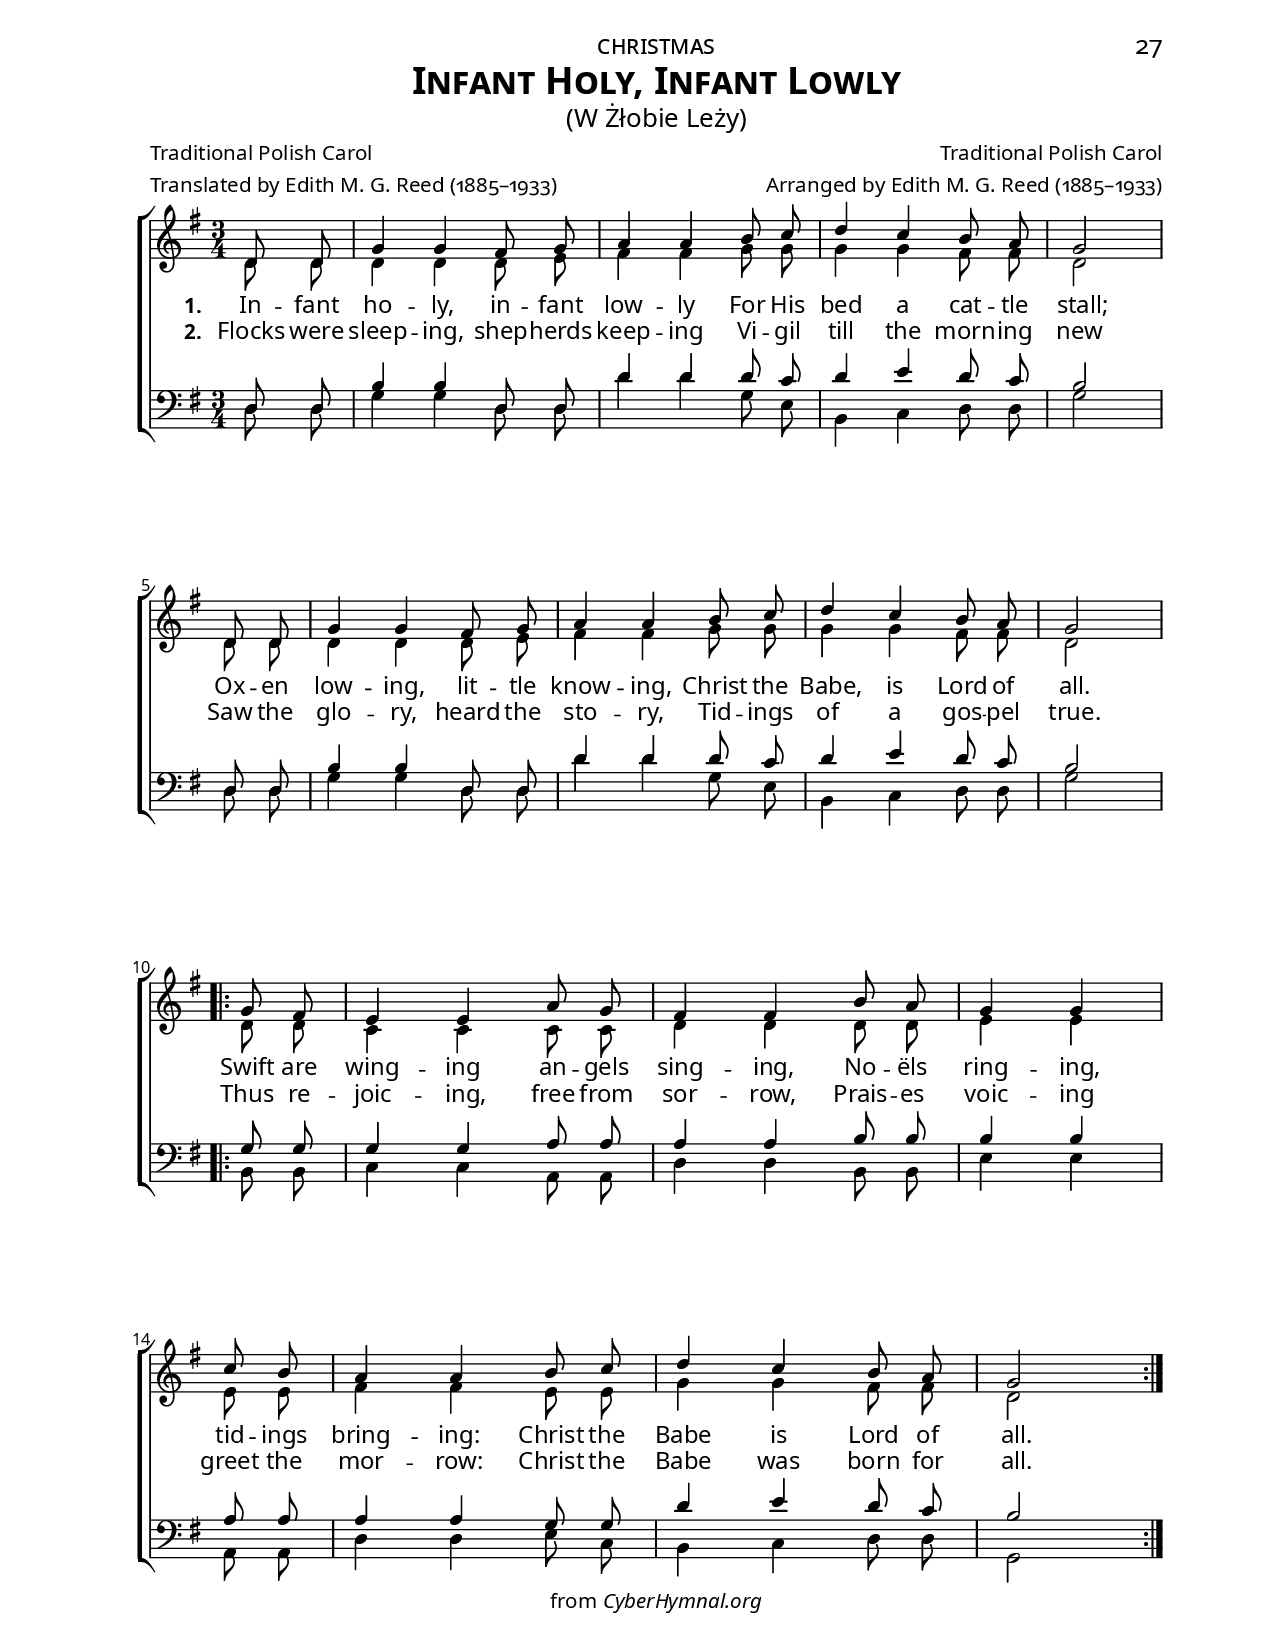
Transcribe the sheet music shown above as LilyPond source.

\version "2.14.2"
\include "util.ly"
\header {
  title = \markup{\override #'(font-name . "Garamond Premier Pro Semibold"){ \abs-fontsize #18 \smallCapsOldStyle"Infant Holy, Infant Lowly"}}
  subtitle = \markup{\override #'(font-name . "Garamond Premier Pro"){ \abs-fontsize #12.5 "(W Żłobie Leży)"}}
  poet = \markup\oldStyleNum"Traditional Polish Carol"
  meter = \markup\oldStyleNum"Translated by Edith M. G. Reed (1885–1933)"
  composer = \markup\oldStyleNum"Traditional Polish Carol"
  arranger = \markup\oldStyleNum"Arranged by Edith M. G. Reed (1885–1933)"
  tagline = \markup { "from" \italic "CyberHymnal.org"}
}
\paper {
  %print-all-headers = ##t
  paper-height = 11\in
  paper-width = 8.5\in
  indent = 0\in
  %system-system-spacing = #'((basic-distance . 10) (padding . 0))
  %system-system-spacing =
  %  #'((basic-distance . 0)
  %     (minimum-distance . 0)
  %     (padding . -0.35)
  %     (stretchability . 100))
  ragged-last-bottom = ##f
  ragged-bottom = ##f
  two-sided = ##t
  inner-margin = 1\in
  outer-margin = 0.75\in
  top-margin = 0.26\in
  bottom-margin = 0.25\in
  first-page-number = #027
  print-first-page-number = ##t
  headerLine = \markup{\override #'(font-name . "Garamond Premier Pro") \smallCapsOldStyle"christmas"}
  oddHeaderMarkup = \markup\fill-line{
     \override #'(font-name . "Garamond Premier Pro")\abs-fontsize #12.5
     \combine 
        \fill-line{"" \on-the-fly #print-page-number-check-first
        \oldStylePageNum""
        }
        \fill-line{\headerLine}
  }
  evenHeaderMarkup = \markup {
     \override #'(font-name . "Garamond Premier Pro")\abs-fontsize #12.5
     \combine
        \on-the-fly #print-page-number-check-first
        \oldStylePageNum""
        \fill-line{\headerLine}
  }
}
#(set-global-staff-size 18) \paper{ #(define fonts (make-pango-font-tree "Garamond Premier Pro" "Garamond Premier Pro" "Garamond Premier Pro" (/ 18 20))) }
global = {
  \key g \major
  \time 3/4
  \autoBeamOff
}

sopMusic = \relative c' {
\repeat unfold 2 {
  \partial 4 d8 d |
  g4 g fis8 g |
  a4 a b8 c |
  d4 c b8  a |
  \partial 2 g2 | \break
}

\repeat volta 2 {
  \partial 4 g8 fis |
  e4 e a8 g |
  fis4 fis b8 a |
  \partial 2 g4 g | \break

  \partial 4 c8 b |
  a4 a b8 c |
  d4 c b8 a |
  \partial 2 g2 
}
}
sopWords = \lyricmode {
  
}

altoMusic = \relative c' {
\repeat unfold 2 {
  d8 d |
  d4 d d8 e |
  fis4 fis g8 g |
  g4 g fis8 fis |
  d2 |
}

\repeat volta 2 {
    d8 d |
    c4 c c8 c |
    d4 d d8 d |
    e4 e |

    e8 e |
    fis4 fis e8 e |
    g4 g fis8 fis |
    d2 
  }
}
altoWords = \lyricmode {
  \dropLyricsV
  \set stanza = #"1. "
  In -- fant ho -- ly, in -- fant low -- ly
  For His bed a cat -- tle stall;
  Ox -- en low -- ing, lit -- tle know -- ing,
  Christ the Babe, is Lord of all.
  Swift are wing -- ing an -- gels sing -- ing,
  No -- ëls ring -- ing,
  tid -- ings bring -- ing:
  Christ the Babe is Lord of all.
}
altoWordsII = \lyricmode {
  \dropLyricsV
%\markup\italic
  \set stanza = #"2. "
Flocks were sleep -- ing, shep -- herds keep -- ing
Vi -- gil till the morn -- ing new
Saw the glo -- ry, heard the sto -- ry,
Tid -- ings of a gos -- pel true.
Thus re -- joic -- ing, free from sor -- row,
Prais -- es voic -- ing greet the mor -- row:
Christ the Babe was born for all.
}
altoWordsIII = \lyricmode {
  \set stanza = #"3. "
  \set ignoreMelismata = ##t
}
altoWordsIV = \lyricmode {
  \set stanza = #"4. "
  \set ignoreMelismata = ##t
}
altoWordsV = \lyricmode {
  \set stanza = #"5. "
  \set ignoreMelismata = ##t
}
altoWordsVI = \lyricmode {
  \set stanza = #"6. "
  \set ignoreMelismata = ##t
}
tenorMusic = \relative c {
  \repeat unfold 2{
    d8 d |
    b'4 b d,8 d |
    d'4 d d8 c |
    d4 e d8 c |
    b2 |
  }
  \repeat volta 2 {
    g8 g |
    g4 g a8 a |
    a4 a b8 b |
    b4 b a8 a |
    a4 a g8 g8 |
    d'4 e d8 c |
    b2 
  }
}
tenorWords = \lyricmode {

}

bassMusic = \relative c {
  \repeat unfold 2 {
    d8 d |
    g4 g d8 d |
    d'4 d g,8 e |
    b4 c d8 d |
    g2 |
  }

  \repeat volta 2 {
    b,8 b |
    c4 c a8 a |
    d4 d b8 b |
    e4 e |

    a,8 a |
    d4 d e8 c |
    b4 c d8 d |
    g,2
  }
}
bassWords = \lyricmode {

}

pianoRH = \relative c' {
  
}
pianoLH = \relative c' {
  
}

\score {
  <<
   \new ChoirStaff <<
    \new Staff = women <<
      \new Voice = "sopranos" { \voiceOne << \global \sopMusic >> }
      \new Voice = "altos" { \voiceTwo << \global \altoMusic >> }
    >>
    \new Lyrics \with { alignAboveContext = #"women" \override VerticalAxisGroup #'nonstaff-relatedstaff-spacing = #'((basic-distance . 1))} \lyricsto "sopranos" \sopWords
    \new Lyrics = "altosVI"  \with { alignBelowContext = #"women" } \lyricsto "altos" \altoWordsVI
    \new Lyrics = "altosV"  \with { alignBelowContext = #"women" } \lyricsto "altos" \altoWordsV
    \new Lyrics = "altosIV"  \with { alignBelowContext = #"women" } \lyricsto "altos" \altoWordsIV
    \new Lyrics = "altosIII"  \with { alignBelowContext = #"women" } \lyricsto "altos" \altoWordsIII
    \new Lyrics = "altosII"  \with { alignBelowContext = #"women" } \lyricsto "altos" \altoWordsII
    \new Lyrics = "altos"  \with { alignBelowContext = #"women" \override VerticalAxisGroup #'nonstaff-relatedstaff-spacing = #'((basic-distance . 1))} \lyricsto "altos" \altoWords
   \new Staff = men <<
      \clef bass
      \new Voice = "tenors" { \voiceOne << \global \tenorMusic >> }
      \new Voice = "basses" { \voiceTwo << \global \bassMusic >> }
    >>
    \new Lyrics \with { alignAboveContext = #"men" \override VerticalAxisGroup #'nonstaff-relatedstaff-spacing = #'((basic-distance . 1)) } \lyricsto "tenors" \tenorWords
    \new Lyrics \with { alignBelowContext = #"men" \override VerticalAxisGroup #'nonstaff-relatedstaff-spacing = #'((basic-distance . 1)) } \lyricsto "basses" \bassWords
  >>
%    \new PianoStaff << \new Staff { \new Voice { \pianoRH } } \new Staff { \clef "bass" \pianoLH } >>
  >>
  \layout {
  \context {
    \Lyrics
    \override LyricText #'font-size = #1.3
  }
    \context {
      \Score
      %\override SpacingSpanner #'base-shortest-duration = #(ly:make-moment 1 8)
      %\override SpacingSpanner #'common-shortest-duration = #(ly:make-moment 1 4)
    }
    \context {
      % Remove all empty staves
      % \Staff \RemoveEmptyStaves \override VerticalAxisGroup #'remove-first = ##t
    }
    \context {
      \Lyrics
      \override LyricText #'X-offset = #center-on-word
    }
  }
}

